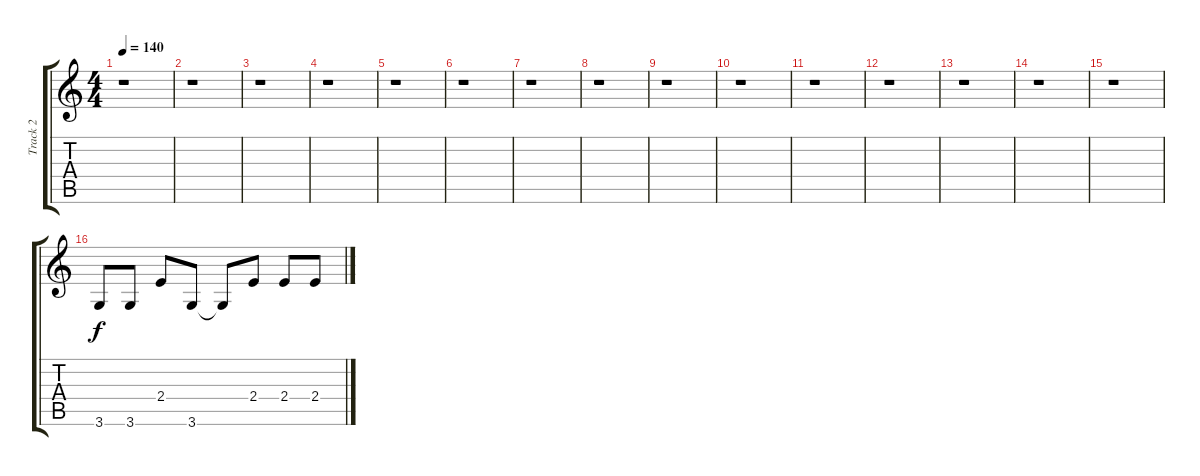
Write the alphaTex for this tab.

\track ("Track 2" "Track 2") {instrument electricguitarjazz}
\staff {score tabs}
\tuning (E4 B3 G3 D3 A2 E2) {hide}
\ts (4 4)
\tempo 140
\clef g2
\ks c
r.1{dy f instrument electricguitarjazz} |
r.1 |
r.1 |
r.1 |
r.1 |
r.1 |
r.1 |
r.1 |
r.1 |
r.1 |
r.1 |
r.1 |
r.1 |
r.1 |
r.1 |
3.6.8 3.6.8 2.4.8 3.6.8 3.6{t}.8 2.4.8 2.4.8 2.4.8
